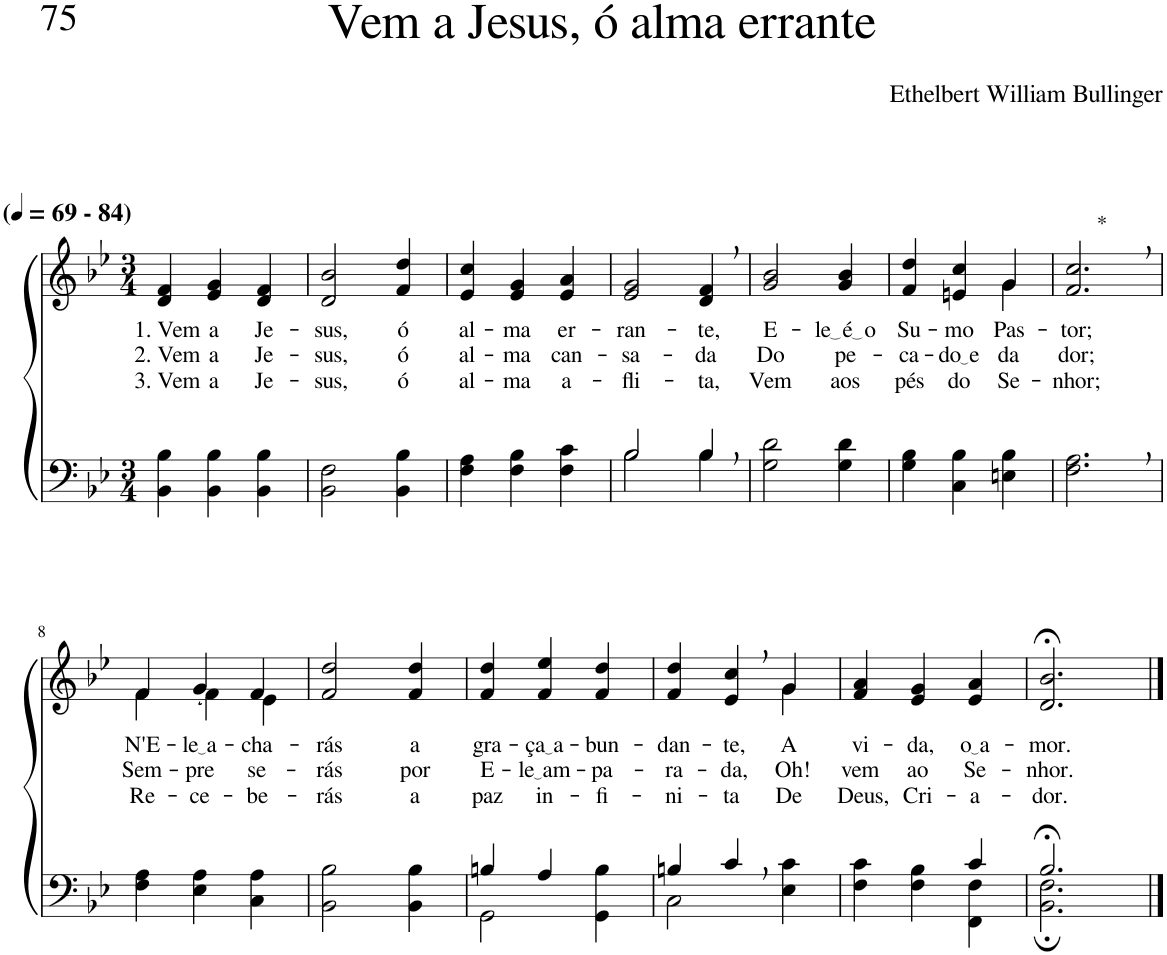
**kern	**kern	**text	**text	**text
*part2	*part1	*part1	*part1	*part1
*staff2	*staff1	*staff1	*staff1	*staff1
*I"Parte III e IV	*I"Parte I e II	*	*	*
*clefF4	*clefG2	*	*	*
*Trd1c2	*Trd1c2	*	*	*
*k[b-e-]	*k[b-e-]	*	*	*
*M3/4	*M3/4	*	*	*
*MM69	*MM69	*	*	*
=1	=1	=1	=1	=1
!	!LO:TX:a:B:t=(	!	!	!
!	!LO:TX:a:B:t=- 84)	!	!	!
!	!	!LO:LY:b	!LO:LY:b	!LO:LY:b
4BB-\ 4B-\	4d/ 4f/	1. Vem	2. Vem	3. Vem
!	!	!LO:LY:b	!LO:LY:b	!LO:LY:b
4BB-\ 4B-\	4e-/ 4g/	a	a	a
!	!	!LO:LY:b	!LO:LY:b	!LO:LY:b
4BB-\ 4B-\	4d/ 4f/	Je-	Je-	Je-
=2	=2	=2	=2	=2
!	!	!LO:LY:b	!LO:LY:b	!LO:LY:b
2BB-\ 2F\	2d/ 2b-/	-sus,	-sus,	-sus,
!	!	!LO:LY:b	!LO:LY:b	!LO:LY:b
4BB-\ 4B-\	4f/ 4dd/	ó	ó	ó
=3	=3	=3	=3	=3
!	!	!LO:LY:b	!LO:LY:b	!LO:LY:b
4F\ 4A\	4e-/ 4cc/	al-	al-	al-
!	!	!LO:LY:b	!LO:LY:b	!LO:LY:b
4F\ 4B-\	4e-/ 4g/	-ma	-ma	-ma
!	!	!LO:LY:b	!LO:LY:b	!LO:LY:b
4F\ 4c\	4e-/ 4a/	er-	can-	a-
=4	=4	=4	=4	=4
*^	*	*	*	*
!	!	!	!LO:LY:b	!LO:LY:b	!LO:LY:b
2B-/	2B-\	2e-/ 2g/	-ran-	-sa-	-fli-
!	!	!	!LO:LY:b	!LO:LY:b	!LO:LY:b
4B-,/	4B-\	4d/, 4f/,	-te,	-da	-ta,
=5	=5	=5	=5	=5	=5
!	!	!	!LO:LY:b	!LO:LY:b	!LO:LY:b
*v	*v	*	*	*	*
2G\ 2d\	2g/ 2b-/	E-	Do	Vem
!	!	!LO:LY:b	!LO:LY:b	!LO:LY:b
4G\ 4d\	4g/ 4b-/	le é o	pe-	aos
=6	=6	=6	=6	=6
!	!	!LO:LY:b	!LO:LY:b	!LO:LY:b
*	*^	*	*	*
4G\ 4B-\	4f/ 4dd/	2ryy	Su-	-ca-	pés
!	!	!	!LO:LY:b	!LO:LY:b	!LO:LY:b
4C\ 4B-\	4en/ 4cc/	.	-mo	do e	do
!	!	!	!LO:LY:b	!LO:LY:b	!LO:LY:b
4En\ 4B-\	4g/	4g\	Pas-	da	Se-
=7	=7	=7	=7	=7	=7
!	!LO:TX:a:t=*	!	!	!	!
!	!	!	!LO:LY:b	!LO:LY:b	!LO:LY:b
*	*v	*v	*	*	*
2.F\, 2.A\,	2.f/, 2.cc/,	-tor;	dor;	-nhor;
!!LO:LB:g=z
=8	=8	=8	=8	=8
*	*^	*	*	*
!	!	!	!LO:LY:b	!LO:LY:b	!LO:LY:b
4F\ 4A\	4f/	4f\	N'E-	Sem-	-Re-
!	!	!	!LO:LY:b	!LO:LY:b	!LO:LY:b
4E-\ 4A\	4g/	4f\	le a	-pre	-ce-
!	!	!	!LO:LY:b	!LO:LY:b	!LO:LY:b
4C\ 4A\	4f/	4e-\	-cha-	se-	-be-
=9	=9	=9	=9	=9	=9
!	!	!	!LO:LY:b	!LO:LY:b	!LO:LY:b
*	*v	*v	*	*	*
2BB-\ 2B-\	2f/ 2dd/	-rás	-rás	-rás
!	!	!LO:LY:b	!LO:LY:b	!LO:LY:b
4BB-\ 4B-\	4f/ 4dd/	a	por	a
=10	=10	=10	=10	=10
*^	*	*	*	*
!	!	!	!LO:LY:b	!LO:LY:b	!LO:LY:b
4Bn/	2GG\	4f/ 4dd/	gra-	E-	paz
!	!	!	!LO:LY:b	!LO:LY:b	!LO:LY:b
4A/	.	4f/ 4ee-/	ça a	le am	in-
!	!	!	!LO:LY:b	!LO:LY:b	!LO:LY:b
4ryy	4GG\ 4B\	4f/ 4dd/	-bun-	-pa-	-fi-
=11	=11	=11	=11	=11	=11
!	!	!	!LO:LY:b	!LO:LY:b	!LO:LY:b
*	*	*^	*	*	*
4Bn/	2C\	4f/ 4dd/	2ryy	-dan-	-ra-	-ni-
!	!	!	!	!LO:LY:b	!LO:LY:b	!LO:LY:b
4c,/	.	4e-/, 4cc/,	.	-te,	-da,	-ta
!	!	!	!	!LO:LY:b	!LO:LY:b	!LO:LY:b
4ryy	4E-\ 4c\	4g/	4g\	A	-Oh!	De
=12	=12	=12	=12	=12	=12	=12
!	!	!	!	!LO:LY:b	!LO:LY:b	!LO:LY:b
*	*	*v	*v	*	*	*
2ryy	4F\ 4c\	4f/ 4a/	vi-	vem	Deus,
!	!	!	!LO:LY:b	!LO:LY:b	!LO:LY:b
.	4F\ 4B-\	4e-/ 4g/	-da,	ao	Cri-
!	!	!	!LO:LY:b	!LO:LY:b	!LO:LY:b
4c/	4FF\ 4F\	4e-/ 4a/	o a	Se-	-a-
=13	=13	=13	=13	=13	=13
!	!	!	!LO:LY:b	!LO:LY:b	!LO:LY:b
2.B-;</	2.BB-\; 2.F\;	2.d/;< 2.b-/;<	-mor.	-nhor.	-dor.
*v	*v	*	*	*	*
==	==	==	==	==
*-	*-	*-	*-	*-
